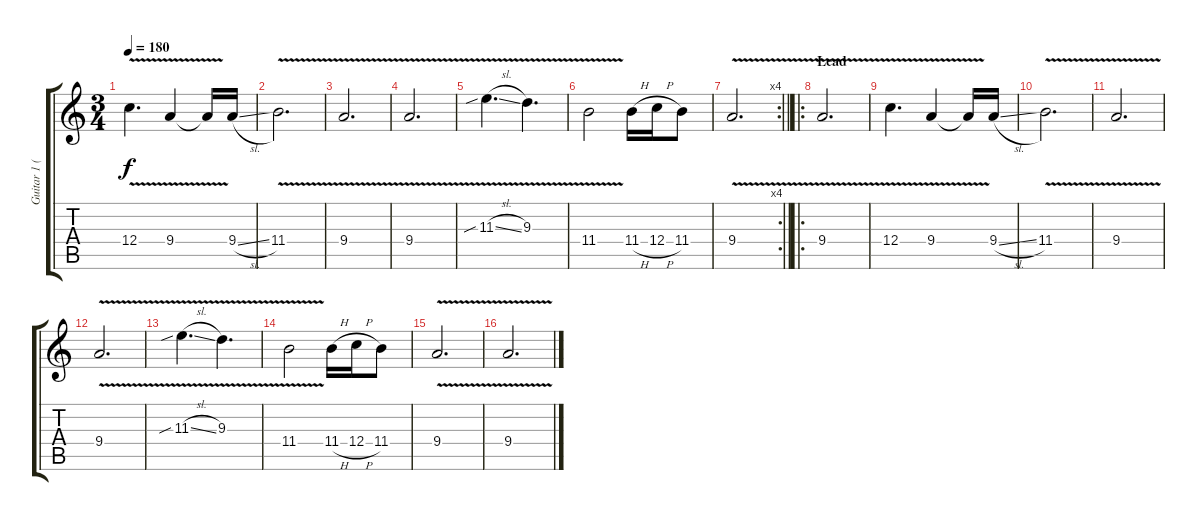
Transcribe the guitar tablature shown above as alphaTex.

\track ("Guitar 1 (Left)" "Guitar 1 (") {instrument acousticguitarsteel}
\staff {score tabs}
\tuning (D4 A3 F3 C3 G2 D2) {hide}
\ts (3 4)
\tempo 180
\clef g2
\ks c
12.4{v}.4{d dy f} 9.4{v}.4 9.4{t}.16 9.4{sl}.16 |
11.4{v}.2{d} |
9.4{v}.2{d} |
9.4{v}.2{d} |
11.3{v sib sl}.4{d} 9.3{v}.4{d} |
11.4{v}.2 11.4{h}.16 12.4{h}.16 11.4.8 |
\rc 4
\barLineRight lightlight
9.4{v}.2{d} |
\ro
\section ("" "Lead")
9.4{v}.2{d} |
12.4{v}.4{d} 9.4{v}.4 9.4{t}.16 9.4{sl}.16 |
11.4{v}.2{d} |
9.4{v}.2{d} |
9.4{v}.2{d} |
11.3{v sib sl}.4{d} 9.3{v}.4{d} |
11.4{v}.2 11.4{h}.16 12.4{h}.16 11.4.8 |
9.4{v}.2{d} |
9.4{v}.2{d}
